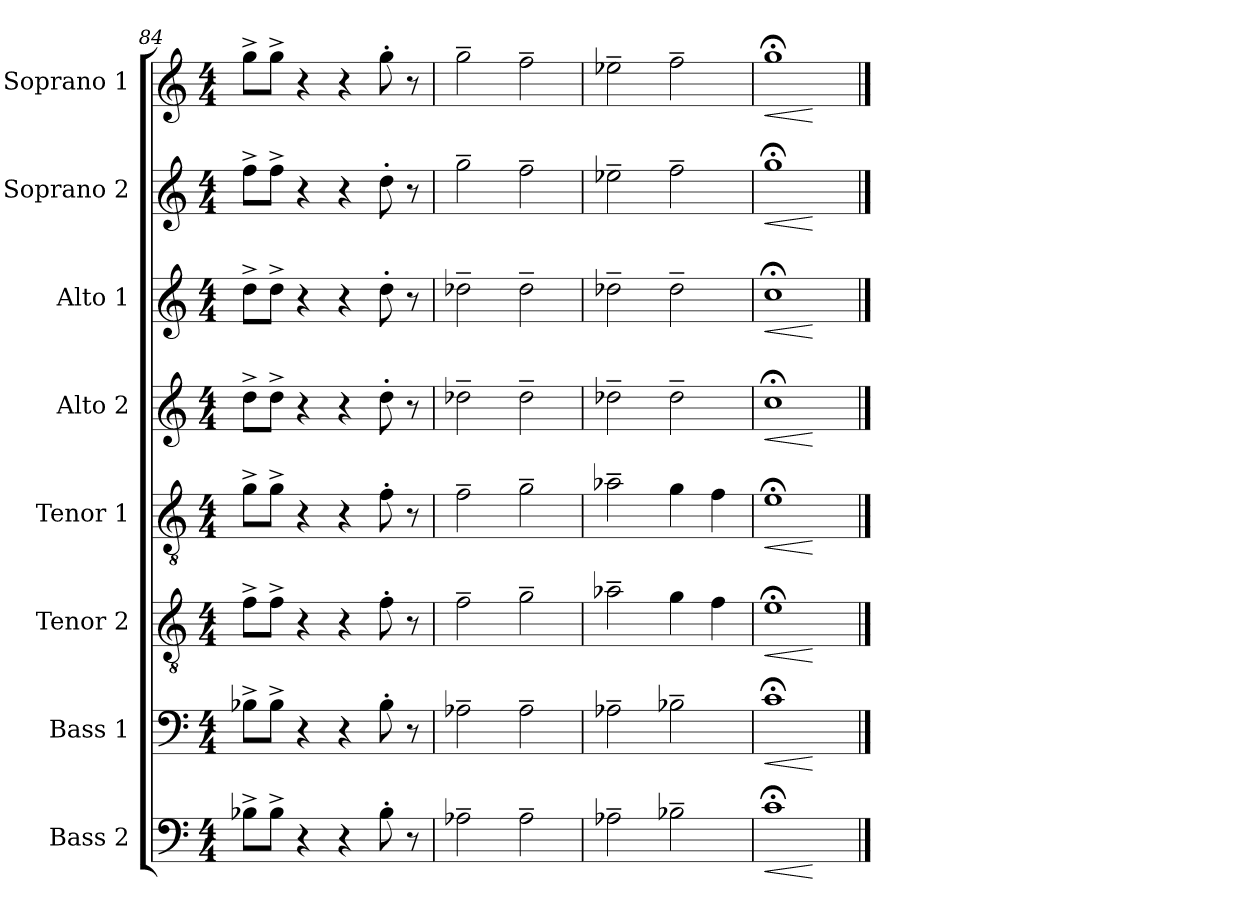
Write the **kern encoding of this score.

**kern	**dynam	**kern	**dynam	**kern	**dynam	**kern	**dynam	**kern	**dynam	**kern	**dynam	**kern	**dynam	**kern	**dynam
*part8	*part8	*part7	*part7	*part6	*part6	*part5	*part5	*part4	*part4	*part3	*part3	*part2	*part2	*part1	*part1
*staff8	*staff8	*staff7	*staff7	*staff6	*staff6	*staff5	*staff5	*staff4	*staff4	*staff3	*staff3	*staff2	*staff2	*staff1	*staff1
*I"Bass 2	*	*I"Bass 1	*	*I"Tenor 2	*	*I"Tenor 1	*	*I"Alto 2	*	*I"Alto 1	*	*I"Soprano 2	*	*I"Soprano 1	*
*I'B.	*	*I'B.	*	*I'T.	*	*I'T.	*	*I'A.	*	*I'A.	*	*I'S.	*	*I'S.	*
*clefF4	*	*clefF4	*	*clefGv2	*	*clefGv2	*	*clefG2	*	*clefG2	*	*clefG2	*	*clefG2	*
*k[]	*	*k[]	*	*k[]	*	*k[]	*	*k[]	*	*k[]	*	*k[]	*	*k[]	*
*M4/4	*	*M4/4	*	*M4/4	*	*M4/4	*	*M4/4	*	*M4/4	*	*M4/4	*	*M4/4	*
=84	=84	=84	=84	=84	=84	=84	=84	=84	=84	=84	=84	=84	=84	=84	=84
8B-X^\L	.	8B-X^\L	.	8f^\L	.	8g^\L	.	8dd^\L	.	8dd^\L	.	8ff^\L	.	8gg^\L	.
8B-^\J	.	8B-^\J	.	8f^\J	.	8g^\J	.	8dd^\J	.	8dd^\J	.	8ff^\J	.	8gg^\J	.
4r	.	4r	.	4r	.	4r	.	4r	.	4r	.	4r	.	4r	.
4r	.	4r	.	4r	.	4r	.	4r	.	4r	.	4r	.	4r	.
8B-'\	.	8B-'\	.	8f'\	.	8f'\	.	8dd'\	.	8dd'\	.	8dd'\	.	8gg'\	.
8r	.	8r	.	8r	.	8r	.	8r	.	8r	.	8r	.	8r	.
=85	=85	=85	=85	=85	=85	=85	=85	=85	=85	=85	=85	=85	=85	=85	=85
2A-X~\	.	2A-X~\	.	2f~\	.	2f~\	.	2dd-X~\	.	2dd-X~\	.	2gg~\	.	2gg~\	.
2A-~\	.	2A-~\	.	2g~\	.	2g~\	.	2dd-~\	.	2dd-~\	.	2ff~\	.	2ff~\	.
=86	=86	=86	=86	=86	=86	=86	=86	=86	=86	=86	=86	=86	=86	=86	=86
2A-X~\	.	2A-X~\	.	2a-X~\	.	2a-X~\	.	2dd-X~\	.	2dd-X~\	.	2ee-X~\	.	2ee-X~\	.
2B-X~\	.	2B-X~\	.	4g\	.	4g\	.	2dd-~\	.	2dd-~\	.	2ff~\	.	2ff~\	.
.	.	.	.	4f\	.	4f\	.	.	.	.	.	.	.	.	.
=87	=87	=87	=87	=87	=87	=87	=87	=87	=87	=87	=87	=87	=87	=87	=87
!	!LO:HP:b	!	!LO:HP:b	!	!LO:HP:b	!	!LO:HP:b	!	!LO:HP:b	!	!LO:HP:b	!	!LO:HP:b	!	!LO:HP:b
1c;<	<	1c;<	<	1e;<	<	1e;<	<	1cc;<	<	1cc;<	<	1gg;<	<	1gg;<	<
.	[	.	[	.	[	.	[	.	[	.	[	.	[	.	[
==	==	==	==	==	==	==	==	==	==	==	==	==	==	==	==
*-	*-	*-	*-	*-	*-	*-	*-	*-	*-	*-	*-	*-	*-	*-	*-
